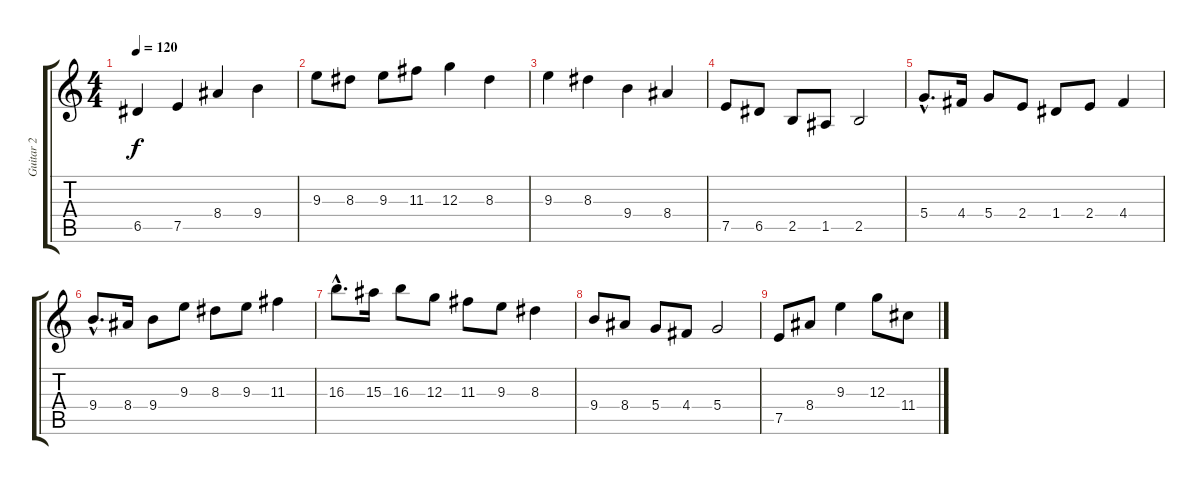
\track ("Guitar 2" "Guitar 2") {instrument distortionguitar}
\staff {score tabs}
\tuning (E4 B3 G3 D3 A2 E2) {hide}
\ts (4 4)
\tempo 120
\clef g2
\ks c
6.5.4{dy f instrument distortionguitar} 7.5.4 8.4.4 9.4.4 |
9.3.8 8.3.8 9.3.8 11.3.8 12.3.4 8.3.4 |
9.3.4 8.3.4 9.4.4 8.4.4 |
7.5.8 6.5.8 2.5.8 1.5.8 2.5.2 |
5.4{hac}.8{d} 4.4.16 5.4.8 2.4.8 1.4.8 2.4.8 4.4.4 |
9.4{hac}.8{d} 8.4.16 9.4.8 9.3.8 8.3.8 9.3.8 11.3.4 |
16.3{hac}.8{d} 15.3.16 16.3.8 12.3.8 11.3.8 9.3.8 8.3.4 |
9.4.8 8.4.8 5.4.8 4.4.8 5.4.2 |
7.5.8 8.4.8 9.3.4 12.3.8 11.4.8
